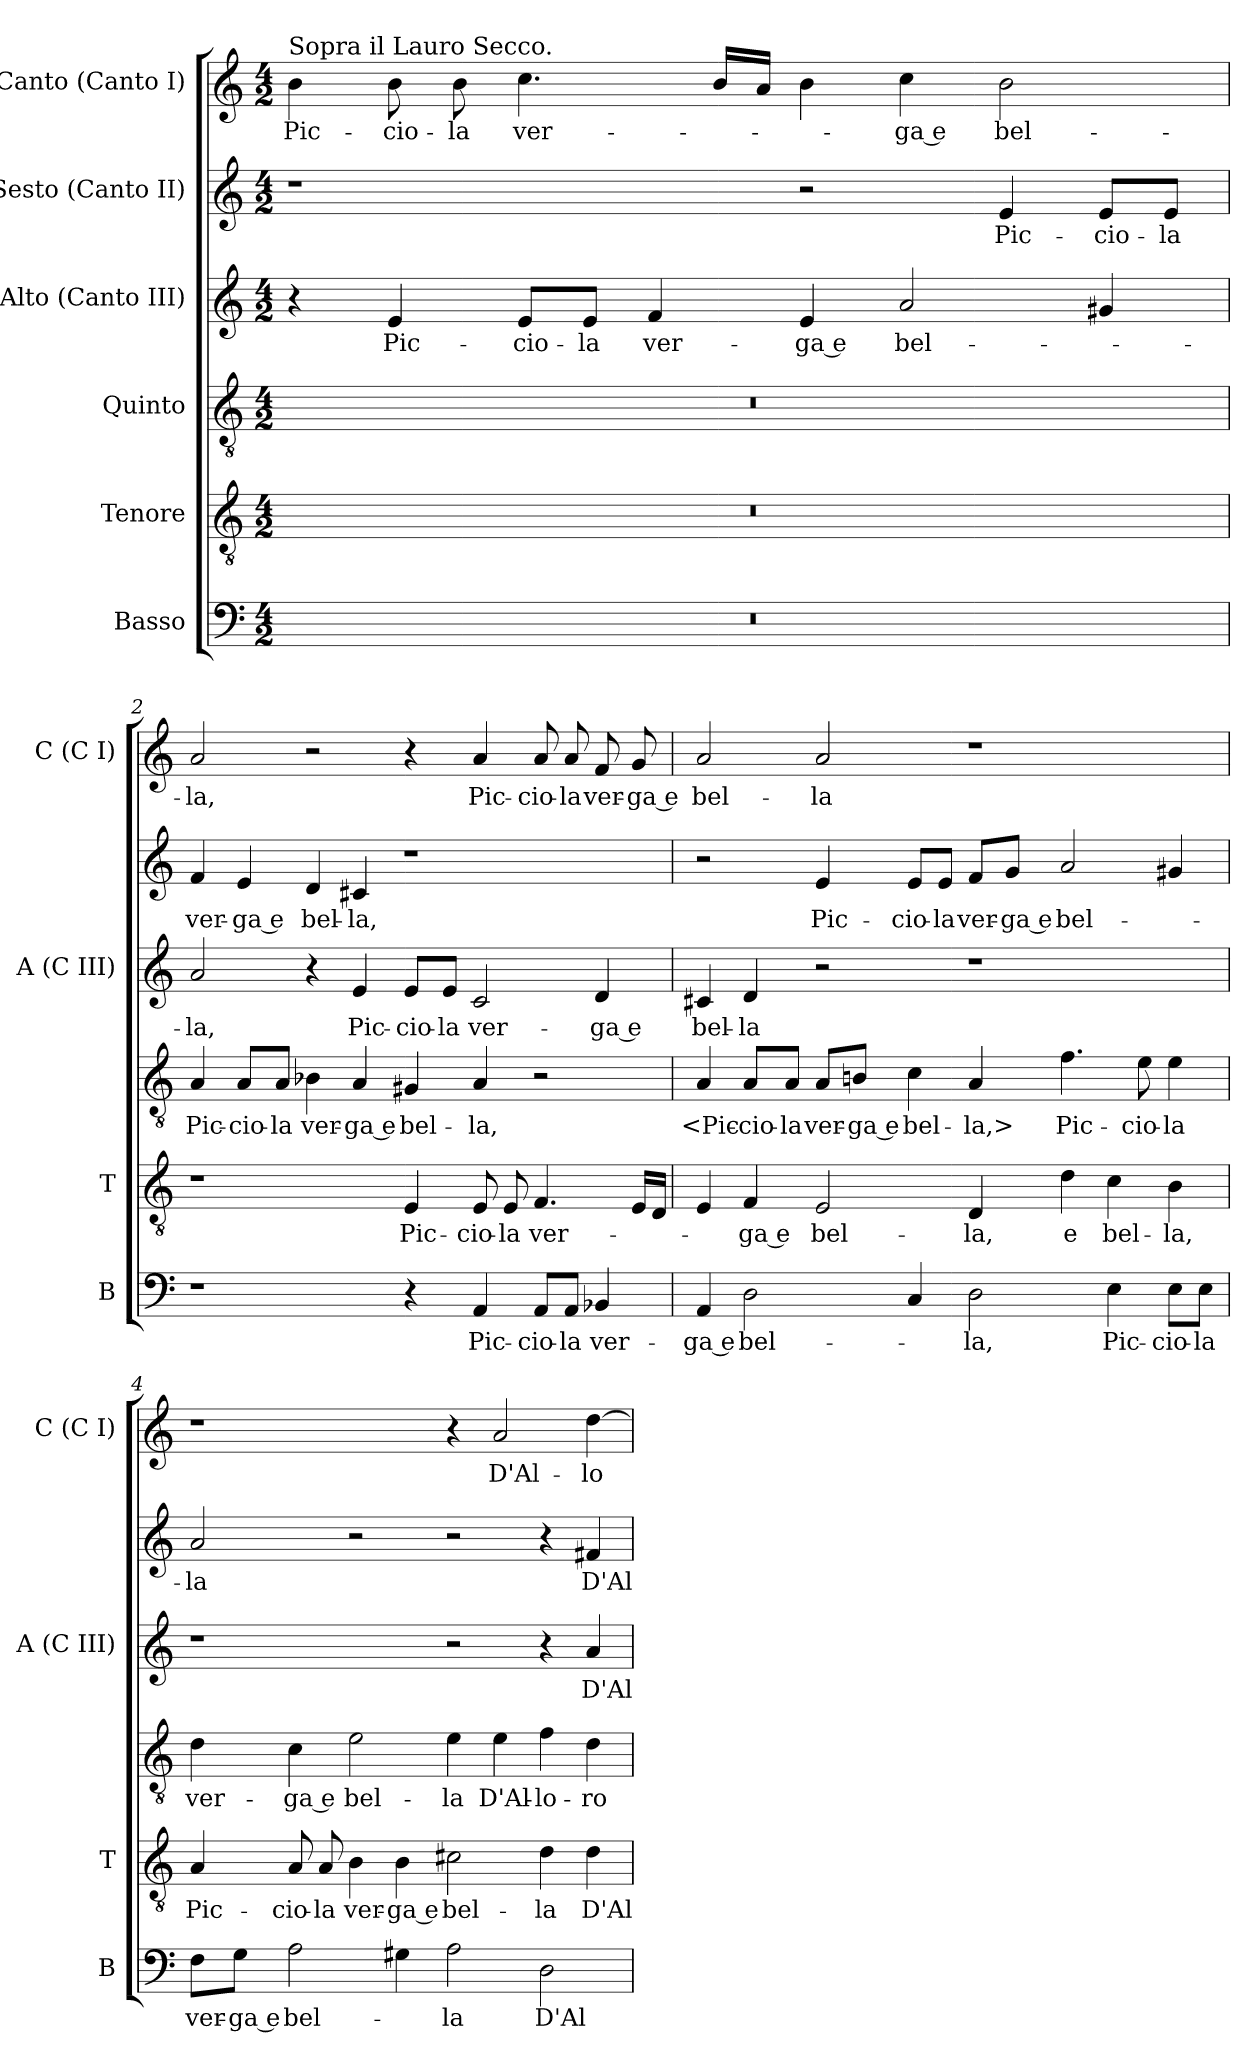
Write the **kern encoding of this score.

**kern	**text	**kern	**text	**kern	**text	**kern	**text	**kern	**text	**kern	**text
*part6	*part6	*part5	*part5	*part4	*part4	*part3	*part3	*part2	*part2	*part1	*part1
*staff6	*staff6	*staff5	*staff5	*staff4	*staff4	*staff3	*staff3	*staff2	*staff2	*staff1	*staff1
*I"Basso	*	*I"Tenore	*	*I"Quinto	*	*I"Alto (Canto III)	*	*I"Sesto (Canto II)	*	*I"Canto (Canto I)	*
*I'B	*	*I'T	*	*	*	*I'A (C III)	*	*	*	*I'C (C I)	*
*clefF4	*	*clefGv2	*	*clefGv2	*	*clefG2	*	*clefG2	*	*clefG2	*
*k[]	*	*k[]	*	*k[]	*	*k[]	*	*k[]	*	*k[]	*
*C:	*	*C:	*	*C:	*	*C:	*	*C:	*	*C:	*
*M4/2	*	*M4/2	*	*M4/2	*	*M4/2	*	*M4/2	*	*M4/2	*
=1	=1	=1	=1	=1	=1	=1	=1	=1	=1	=1	=1
!	!	!	!	!	!	!	!	!	!	!LO:TX:a:t=Sopra il Lauro Secco.	!
0r	.	0r	.	0r	.	4r	.	1r	.	4b	Pic-
.	.	.	.	.	.	4e	Pic-	.	.	8b	-cio-
.	.	.	.	.	.	.	.	.	.	8b	-la
.	.	.	.	.	.	8e/L	-cio-	.	.	4.cc	ver-
.	.	.	.	.	.	8e/J	-la	.	.	.	.
.	.	.	.	.	.	4f	ver-	.	.	.	.
.	.	.	.	.	.	.	.	.	.	16bLL	.
.	.	.	.	.	.	.	.	.	.	16aJJ	.
.	.	.	.	.	.	4e	-ga e	2r	.	4b	.
.	.	.	.	.	.	2a	bel-	.	.	4cc	-ga e
.	.	.	.	.	.	.	.	4e	Pic-	2b	bel-
.	.	.	.	.	.	4g#X	.	8e/L	-cio-	.	.
.	.	.	.	.	.	.	.	8e/J	-la	.	.
=2	=2	=2	=2	=2	=2	=2	=2	=2	=2	=2	=2
1r	.	1r	.	4A	Pic-	2a	-la,	4f	ver-	2a	-la,
.	.	.	.	8A/L	-cio-	.	.	4e	-ga e	.	.
.	.	.	.	8A/J	-la	.	.	.	.	.	.
.	.	.	.	4B-X	ver-	4r	.	4d	bel-	2r	.
.	.	.	.	4A	-ga e	4e	Pic-	4c#X	-la,	.	.
4r	.	4E	Pic-	4G#X	bel-	8e/L	-cio-	1r	.	4r	.
.	.	.	.	.	.	8e/J	-la	.	.	.	.
4AA	Pic-	8E	-cio-	4A	-la,	2c	ver-	.	.	4a	Pic-
.	.	8E	-la	.	.	.	.	.	.	.	.
8AA/L	-cio-	4.F	ver-	2r	.	.	.	.	.	8a	-cio-
8AA/J	-la	.	.	.	.	.	.	.	.	8a	-la
4BB-X	ver-	.	.	.	.	4d	-ga e	.	.	8f	ver-
.	.	16ELL	.	.	.	.	.	.	.	8g	-ga e
.	.	16DJJ	.	.	.	.	.	.	.	.	.
=3	=3	=3	=3	=3	=3	=3	=3	=3	=3	=3	=3
4AA	-ga e	4E	.	4A	<Pic-	4c#X	bel-	2r	.	2a	bel-
2D	bel-	4F	-ga e	8A/L	-cio-	4d	-la	.	.	.	.
.	.	.	.	8A/J	-la	.	.	.	.	.	.
.	.	2E	bel-	8A/L	ver-	2r	.	4e	Pic-	2a	-la
.	.	.	.	8Bn/J	-ga e	.	.	.	.	.	.
4C	.	.	.	4c	bel-	.	.	8e/L	-cio-	.	.
.	.	.	.	.	.	.	.	8e/J	-la	.	.
2D	-la,	4D	-la,	4A	-la,>	1r	.	8f/L	ver-	1r	.
.	.	.	.	.	.	.	.	8g/J	-ga e	.	.
.	.	4d	e	4.f	Pic-	.	.	2a	bel-	.	.
4E	Pic-	4c	bel-	.	.	.	.	.	.	.	.
.	.	.	.	8e	-cio-	.	.	.	.	.	.
8E\L	-cio-	4B	-la,	4e	-la	.	.	4g#X	.	.	.
8E\J	-la	.	.	.	.	.	.	.	.	.	.
=4	=4	=4	=4	=4	=4	=4	=4	=4	=4	=4	=4
8F\L	ver-	4A	Pic-	4d	ver-	1r	.	2a	-la	1r	.
8G\J	-ga e	.	.	.	.	.	.	.	.	.	.
2A	bel-	8A	-cio-	4c	-ga e	.	.	.	.	.	.
.	.	8A	-la	.	.	.	.	.	.	.	.
.	.	4B	ver-	2e	bel-	.	.	2r	.	.	.
4G#X	.	4B	-ga e	.	.	.	.	.	.	.	.
2A	-la	2c#X	bel-	4e	-la	2r	.	2r	.	4r	.
.	.	.	.	4e	D'Al-	.	.	.	.	2a	D'Al-
2D	D'Al-	4d	-la	4f	-lo-	4r	.	4r	.	.	.
.	.	4d	D'Al-	4d	-ro	4a	D'Al-	4f#X	D'Al-	[4dd	-lo-
=	=	=	=	=	=	=	=	=	=	=	=
*-	*-	*-	*-	*-	*-	*-	*-	*-	*-	*-	*-
